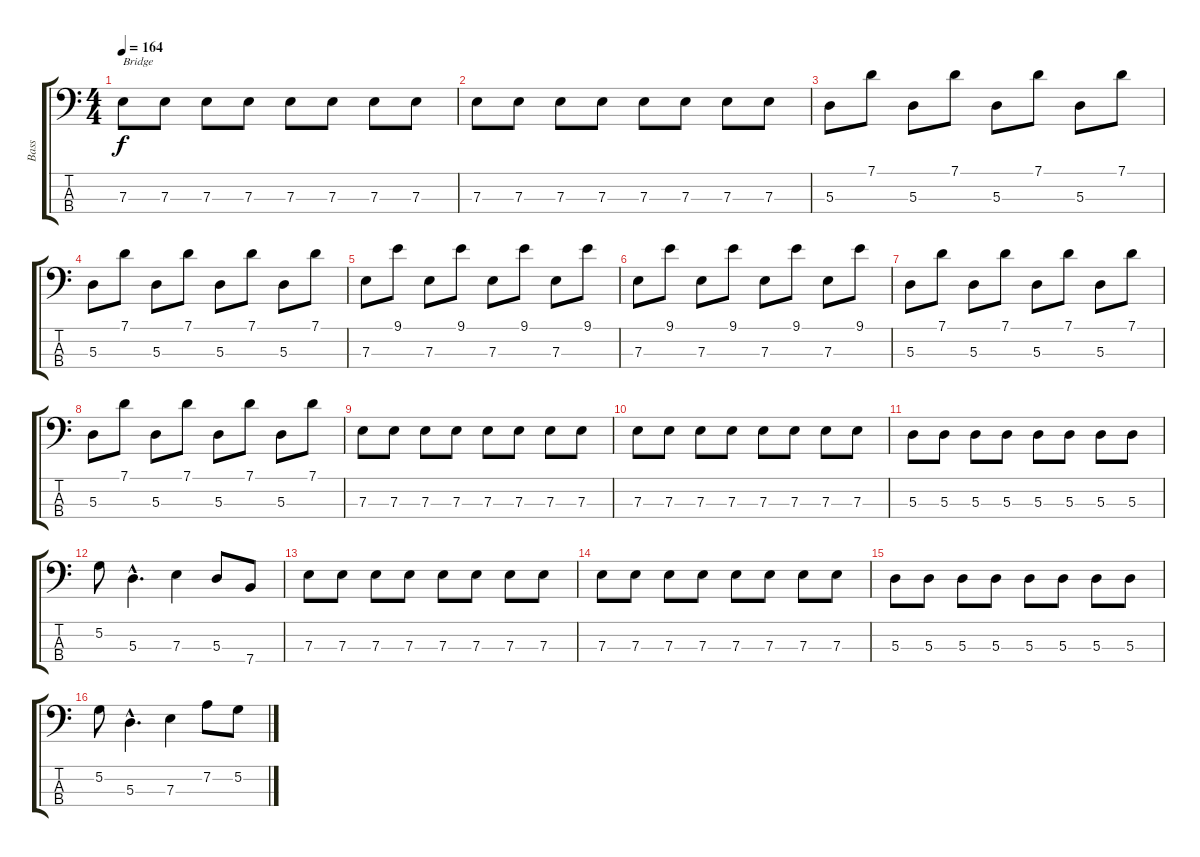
\track ("Bass" "Bass") {instrument electricbassfinger}
\staff {score tabs}
\tuning (G2 D2 A1 E1) {hide}
\ts (4 4)
\tempo 164
\clef f4
\ks c
7.3.8{txt "Bridge" dy f} 7.3.8 7.3.8 7.3.8 7.3.8 7.3.8 7.3.8 7.3.8 |
7.3.8 7.3.8 7.3.8 7.3.8 7.3.8 7.3.8 7.3.8 7.3.8 |
5.3.8 7.1.8 5.3.8 7.1.8 5.3.8 7.1.8 5.3.8 7.1.8 |
5.3.8 7.1.8 5.3.8 7.1.8 5.3.8 7.1.8 5.3.8 7.1.8 |
7.3.8 9.1.8 7.3.8 9.1.8 7.3.8 9.1.8 7.3.8 9.1.8 |
7.3.8 9.1.8 7.3.8 9.1.8 7.3.8 9.1.8 7.3.8 9.1.8 |
5.3.8 7.1.8 5.3.8 7.1.8 5.3.8 7.1.8 5.3.8 7.1.8 |
5.3.8 7.1.8 5.3.8 7.1.8 5.3.8 7.1.8 5.3.8 7.1.8 |
7.3.8 7.3.8 7.3.8 7.3.8 7.3.8 7.3.8 7.3.8 7.3.8 |
7.3.8 7.3.8 7.3.8 7.3.8 7.3.8 7.3.8 7.3.8 7.3.8 |
5.3.8 5.3.8 5.3.8 5.3.8 5.3.8 5.3.8 5.3.8 5.3.8 |
5.2.8 5.3{hac}.4{d} 7.3.4 5.3.8 7.4.8 |
7.3.8 7.3.8 7.3.8 7.3.8 7.3.8 7.3.8 7.3.8 7.3.8 |
7.3.8 7.3.8 7.3.8 7.3.8 7.3.8 7.3.8 7.3.8 7.3.8 |
5.3.8 5.3.8 5.3.8 5.3.8 5.3.8 5.3.8 5.3.8 5.3.8 |
5.2.8 5.3{hac}.4{d} 7.3.4 7.2.8 5.2.8
